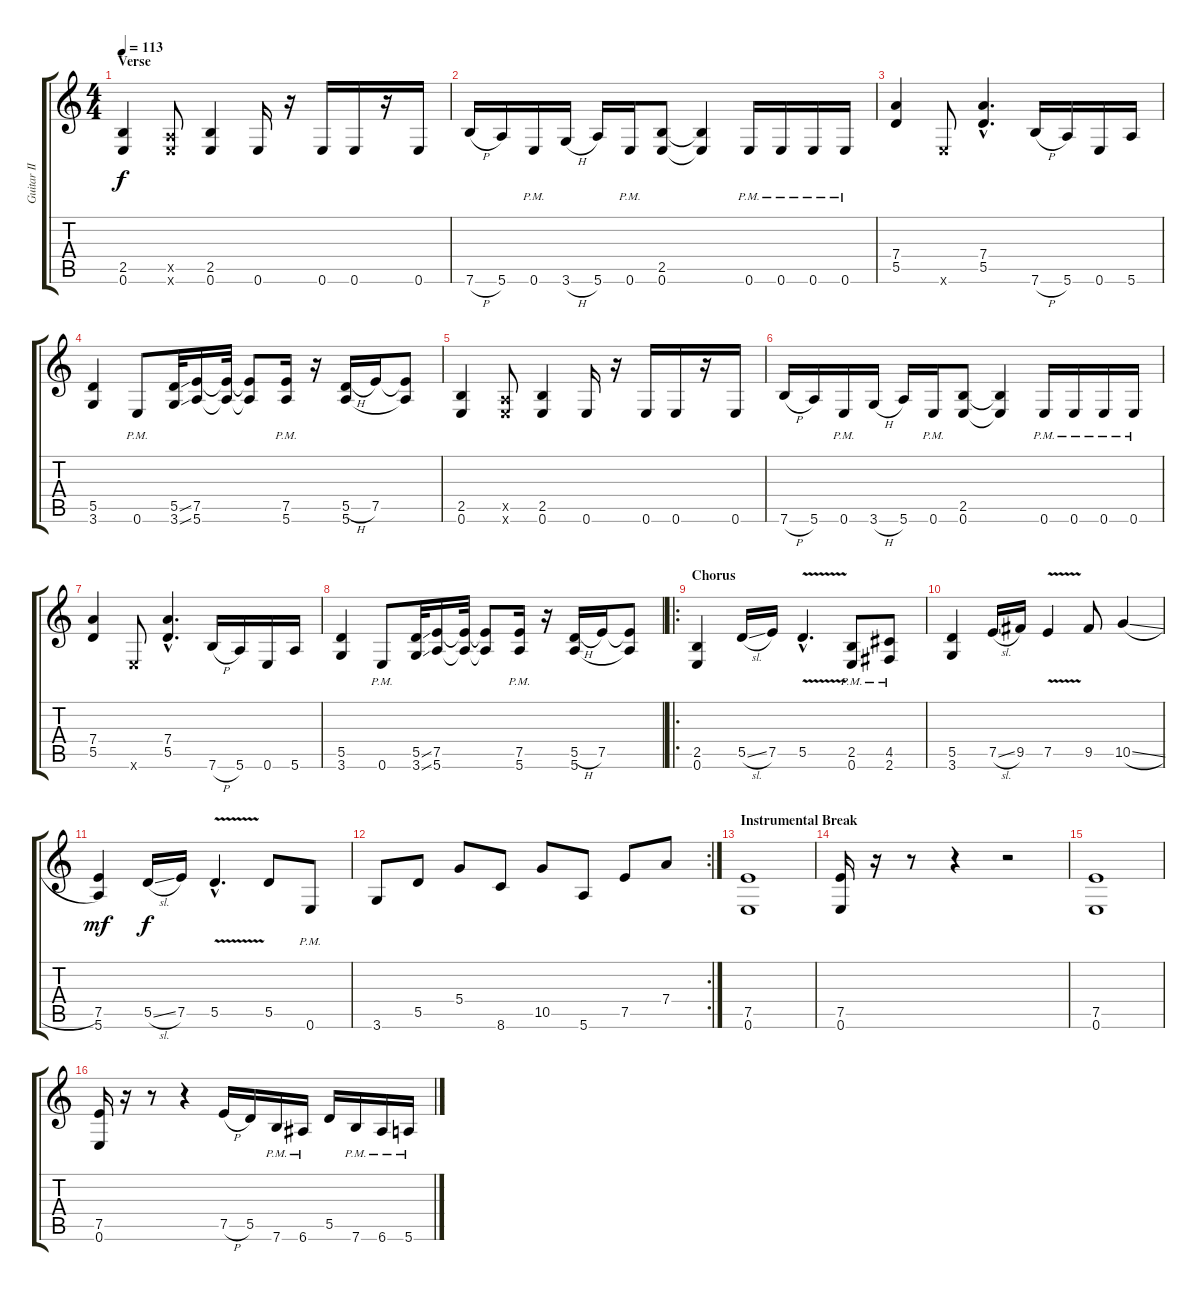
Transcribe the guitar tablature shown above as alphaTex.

\track ("Guitar II" "Guitar II") {instrument distortionguitar}
\staff {score tabs}
\tuning (E4 B3 G3 D3 A2 E2) {hide}
\ts (4 4)
\section ("" "Verse")
\tempo 113
\clef g2
\ks c
(2.5 0.6).4{dy f} (0.5{x} 0.6{x}).8 (2.5 0.6).4 0.6.16 r.16 0.6.16 0.6.16 r.16 0.6.16 |
7.6{h}.16 5.6.16 0.6{pm}.16 3.6{h}.16 5.6.16 0.6{pm}.16 (2.5 0.6).8 (2.5{t} 0.6{t}).4 0.6{pm}.16 0.6{pm}.16 0.6{pm}.16 0.6{pm}.16 |
(7.4 5.5).4 0.6{x}.8 (7.4{hac} 5.5{hac}).4{d} 7.6{h}.16 5.6.16 0.6.16 5.6.16 |
(5.5 3.6).4 0.6{pm}.8 (5.5{ss} 3.6{ss}).32 (7.5 5.6).16 (7.5{t} 5.6{t}).32 (7.5{t} 5.6{t}).8 (7.5{pm} 5.6{pm}).16 r.16 (5.5{h} 5.6).16 7.5.16 (7.5{t} 5.6{t}).8 |
(2.5 0.6).4 (0.5{x} 0.6{x}).8 (2.5 0.6).4 0.6.16 r.16 0.6.16 0.6.16 r.16 0.6.16 |
7.6{h}.16 5.6.16 0.6{pm}.16 3.6{h}.16 5.6.16 0.6{pm}.16 (2.5 0.6).8 (2.5{t} 0.6{t}).4 0.6{pm}.16 0.6{pm}.16 0.6{pm}.16 0.6{pm}.16 |
(7.4 5.5).4 0.6{x}.8 (7.4{hac} 5.5{hac}).4{d} 7.6{h}.16 5.6.16 0.6.16 5.6.16 |
(5.5 3.6).4 0.6{pm}.8 (5.5{ss} 3.6{ss}).32 (7.5 5.6).16 (7.5{t} 5.6{t}).32 (7.5{t} 5.6{t}).8 (7.5{pm} 5.6{pm}).16 r.16 (5.5{h} 5.6).16 7.5.16 (7.5{t} 5.6{t}).8 |
\ro
\section ("" "Chorus")
(2.5 0.6).4 5.5{sl}.16 7.5.16 5.5{v hac}.4{d} (2.5{pm} 0.6{pm}).8 (4.5{pm} 2.6{pm}).8 |
(5.5 3.6).4 7.5{sl}.16 9.5.16 7.5{v}.4 9.5.8 10.5{sl}.4 |
(7.5 5.6).4{dy mf} 5.5{sl}.16{dy f} 7.5.16 5.5{v hac}.4{d} 5.5.8 0.6{pm}.8 |
\rc 2
3.6.8 5.5.8 5.4.8 8.6.8 10.5.8 5.6.8 7.5.8 7.4.8 |
\section ("" "Instrumental Break")
(7.5 0.6).1 |
(7.5 0.6).16 r.16 r.8 r.4 r.2 |
(7.5 0.6).1 |
(7.5 0.6).16 r.16 r.8 r.4 7.5{h}.16 5.5.16 7.6{pm}.16 6.6{pm}.16 5.5.16 7.6{pm}.16 6.6{pm}.16 5.6{pm}.16
